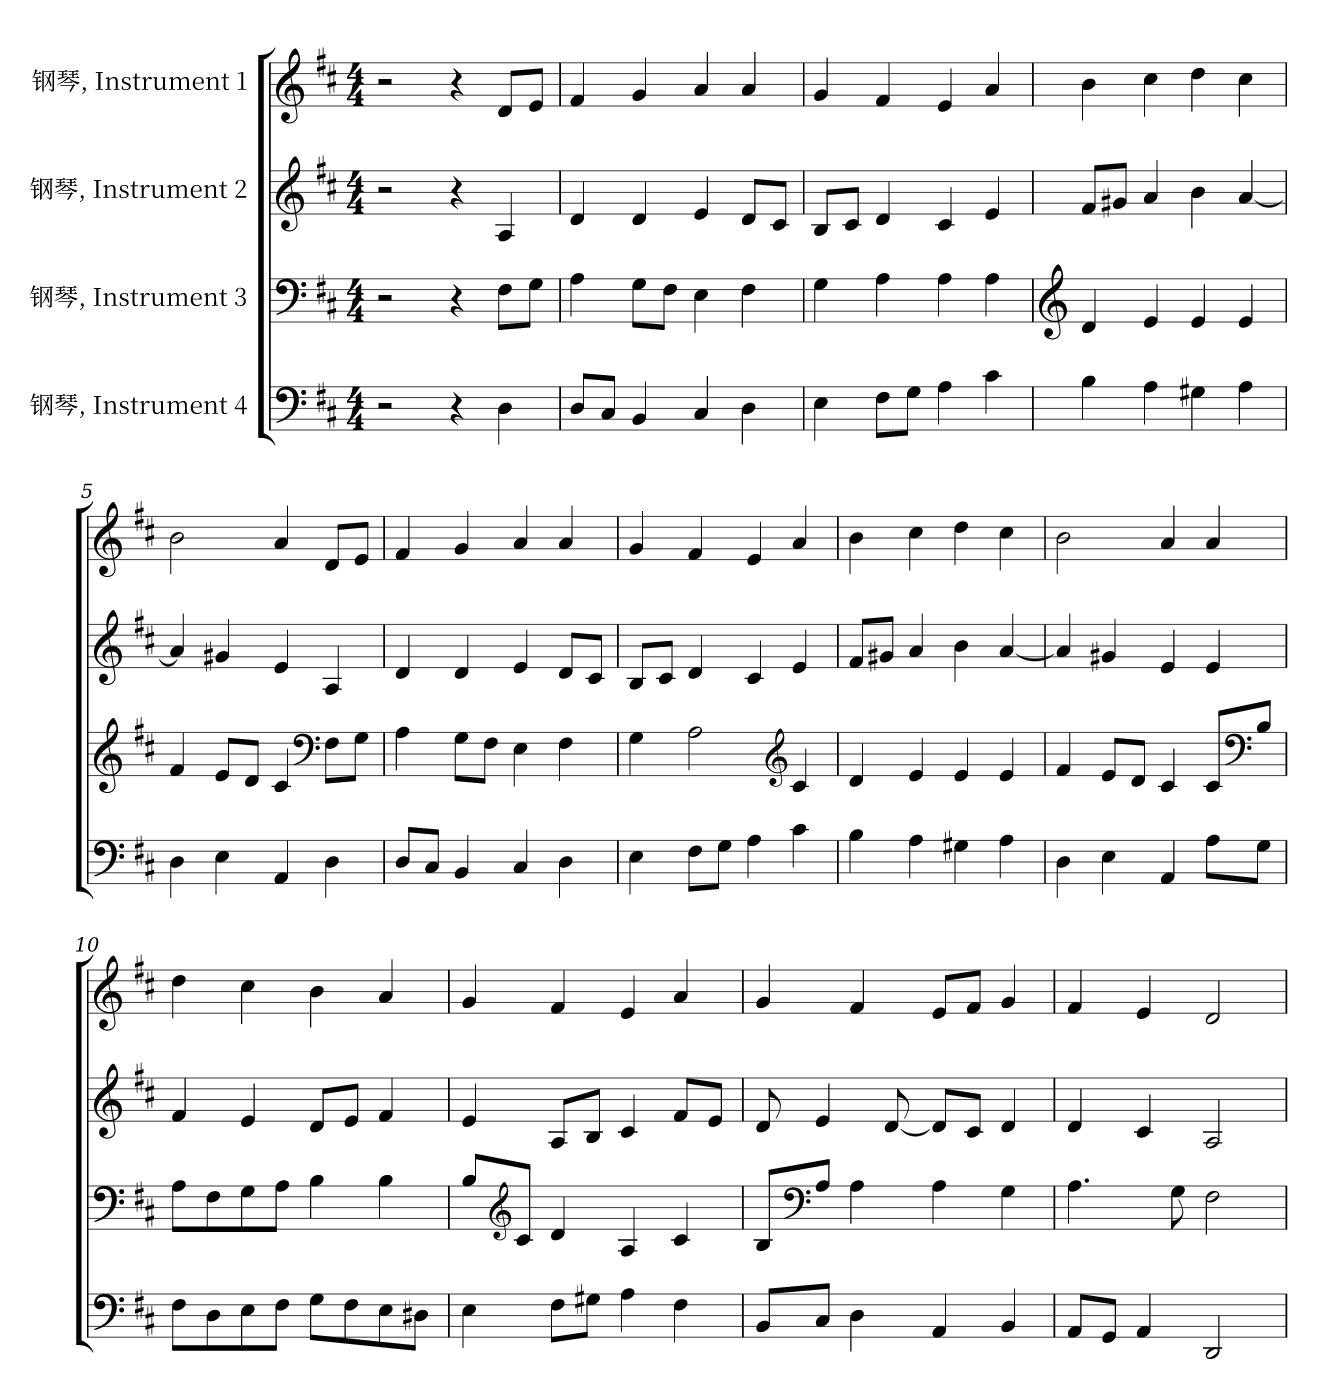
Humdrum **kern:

**kern	**kern	**kern	**kern
*part4	*part3	*part2	*part1
*staff4	*staff3	*staff2	*staff1
*I"钢琴, Instrument 4	*I"钢琴, Instrument 3	*I"钢琴, Instrument 2	*I"钢琴, Instrument 1
*clefF4	*clefF4	*clefG2	*clefG2
*k[f#c#]	*k[f#c#]	*k[f#c#]	*k[f#c#]
*M4/4	*M4/4	*M4/4	*M4/4
*MM96	*MM96	*MM96	*MM96
=1	=1	=1	=1
2r	2r	2r	2r
4r	4r	4r	4r
4D\	8F#\L	4A/	8d/L
.	8G\J	.	8e/J
=2	=2	=2	=2
8D/L	4A\	4d/	4f#/
8C#/J	.	.	.
4BB/	8G\L	4d/	4g/
.	8F#\J	.	.
4C#/	4E\	4e/	4a/
4D\	4F#\	8d/L	4a/
.	.	8c#/J	.
=3	=3	=3	=3
4E\	4G\	8B/L	4g/
.	.	8c#/J	.
8F#\L	4A\	4d/	4f#/
8G\J	.	.	.
4A\	4A\	4c#/	4e/
4c#\	4A\	4e/	4a/
=4	=4	=4	=4
*	*clefG2	*	*
4B\	4d/	8f#/L	4b\
.	.	8g#X/J	.
4A\	4e/	4a/	4cc#\
4G#X\	4e/	4b\	4dd\
4A\	4e/	[4a/	4cc#\
!!LO:LB:g=z
=5	=5	=5	=5
4D\	4f#/	4a/]	2b\
4E\	8e/L	4g#X/	.
.	8d/J	.	.
4AA/	4c#/	4e/	4a/
*	*clefF4	*	*
4D\	8F#\L	4A/	8d/L
.	8G\J	.	8e/J
=6	=6	=6	=6
8D/L	4A\	4d/	4f#/
8C#/J	.	.	.
4BB/	8G\L	4d/	4g/
.	8F#\J	.	.
4C#/	4E\	4e/	4a/
4D\	4F#\	8d/L	4a/
.	.	8c#/J	.
=7	=7	=7	=7
4E\	4G\	8B/L	4g/
.	.	8c#/J	.
8F#\L	2A\	4d/	4f#/
8G\J	.	.	.
4A\	.	4c#/	4e/
*	*clefG2	*	*
4c#\	4c#/	4e/	4a/
=8	=8	=8	=8
4B\	4d/	8f#/L	4b\
.	.	8g#X/J	.
4A\	4e/	4a/	4cc#\
4G#X\	4e/	4b\	4dd\
4A\	4e/	[4a/	4cc#\
=9	=9	=9	=9
4D\	4f#/	4a/]	2b\
4E\	8e/L	4g#X/	.
.	8d/J	.	.
4AA/	4c#/	4e/	4a/
8A\L	8c#/L	4e/	4a/
*	*clefF4	*	*
8G\J	8B/J	.	.
!!LO:LB:g=z
=10	=10	=10	=10
8F#\L	8A\L	4f#/	4dd\
8D\	8F#\	.	.
8E\	8G\	4e/	4cc#\
8F#\J	8A\J	.	.
8G\L	4B\	8d/L	4b\
8F#\	.	8e/J	.
8E\	4B\	4f#/	4a/
8D#X\J	.	.	.
=11	=11	=11	=11
4E\	8B/L	4e/	4g/
*	*clefG2	*	*
.	8c#/J	.	.
8F#\L	4d/	8A/L	4f#/
8G#X\J	.	8B/J	.
4A\	4A/	4c#/	4e/
4F#\	4c#/	8f#/L	4a/
.	.	8e/J	.
=12	=12	=12	=12
8BB/L	8B/L	8d/	4g/
*	*clefF4	*	*
8C#/J	8A/J	4e/	.
4D\	4A\	.	4f#/
.	.	[8d/	.
4AA/	4A\	8d/L]	8e/L
.	.	8c#/J	8f#/J
4BB/	4G\	4d/	4g/
=13	=13	=13	=13
8AA/L	4.A\	4d/	4f#/
8GG/J	.	.	.
4AA/	.	4c#/	4e/
.	8G\	.	.
2DD/	2F#\	2A/	2d/
=	=	=	=
*-	*-	*-	*-
